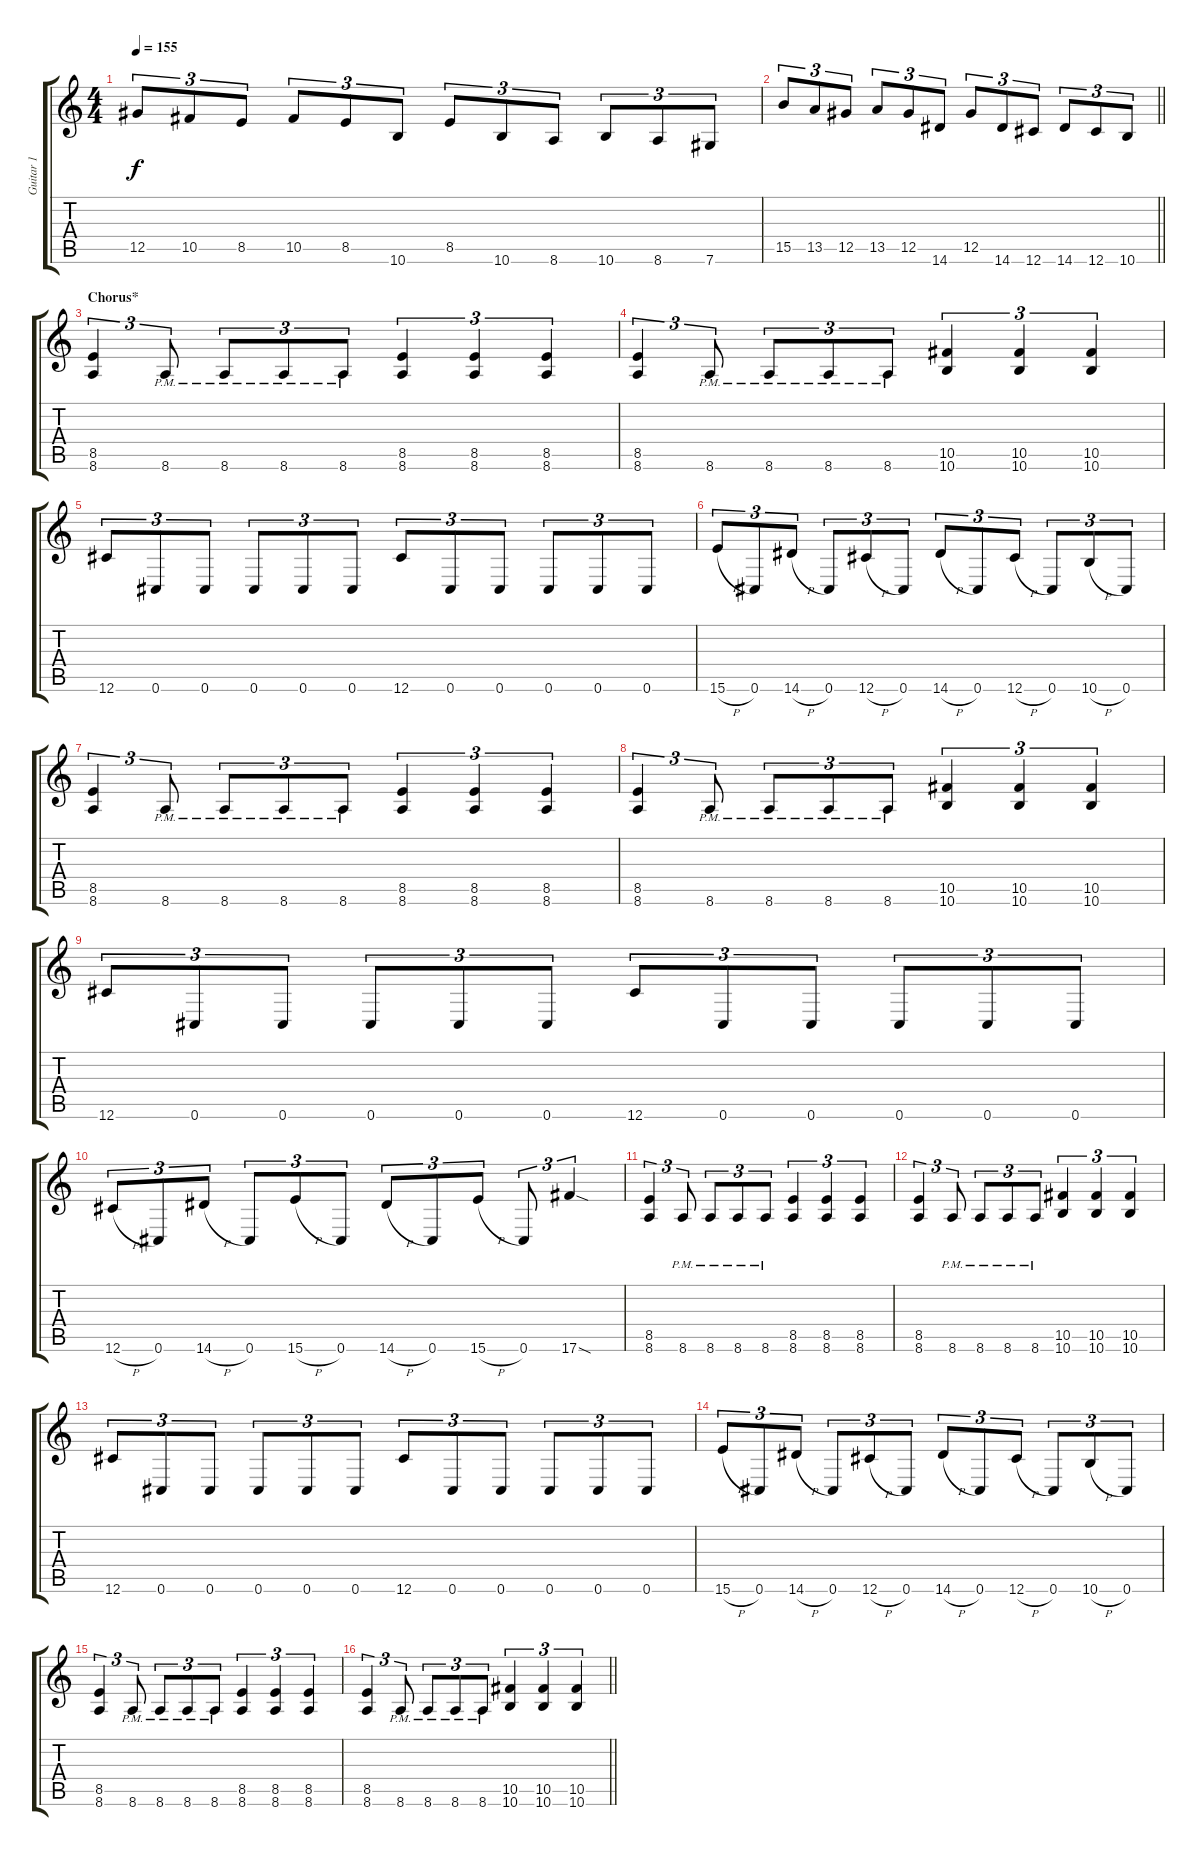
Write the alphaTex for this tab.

\track ("Guitar 1" "Guitar 1") {instrument distortionguitar}
\staff {score tabs}
\tuning (Eb4 Bb3 Gb3 Db3 Ab2 Db2) {hide}
\ts (4 4)
\tempo 155
\clef g2
\ks c
12.5.8{tu (3 2) dy f} 10.5.8{tu (3 2)} 8.5.8{tu (3 2)} 10.5.8{tu (3 2)} 8.5.8{tu (3 2)} 10.6.8{tu (3 2)} 8.5.8{tu (3 2)} 10.6.8{tu (3 2)} 8.6.8{tu (3 2)} 10.6.8{tu (3 2)} 8.6.8{tu (3 2)} 7.6.8{tu (3 2)} |
\barLineRight lightlight
15.5.8{tu (3 2)} 13.5.8{tu (3 2)} 12.5.8{tu (3 2)} 13.5.8{tu (3 2)} 12.5.8{tu (3 2)} 14.6.8{tu (3 2)} 12.5.8{tu (3 2)} 14.6.8{tu (3 2)} 12.6.8{tu (3 2)} 14.6.8{tu (3 2)} 12.6.8{tu (3 2)} 10.6.8{tu (3 2)} |
\section ("" "Chorus*")
(8.5 8.6).4{tu (3 2)} 8.6{pm}.8{tu (3 2)} 8.6{pm}.8{tu (3 2)} 8.6{pm}.8{tu (3 2)} 8.6{pm}.8{tu (3 2)} (8.5 8.6).4{tu (3 2)} (8.5 8.6).4{tu (3 2)} (8.5 8.6).4{tu (3 2)} |
(8.5 8.6).4{tu (3 2)} 8.6{pm}.8{tu (3 2)} 8.6{pm}.8{tu (3 2)} 8.6{pm}.8{tu (3 2)} 8.6{pm}.8{tu (3 2)} (10.5 10.6).4{tu (3 2)} (10.5 10.6).4{tu (3 2)} (10.5 10.6).4{tu (3 2)} |
12.6.8{tu (3 2)} 0.6.8{tu (3 2)} 0.6.8{tu (3 2)} 0.6.8{tu (3 2)} 0.6.8{tu (3 2)} 0.6.8{tu (3 2)} 12.6.8{tu (3 2)} 0.6.8{tu (3 2)} 0.6.8{tu (3 2)} 0.6.8{tu (3 2)} 0.6.8{tu (3 2)} 0.6.8{tu (3 2)} |
15.6{h}.8{tu (3 2)} 0.6.8{tu (3 2)} 14.6{h}.8{tu (3 2)} 0.6.8{tu (3 2)} 12.6{h}.8{tu (3 2)} 0.6.8{tu (3 2)} 14.6{h}.8{tu (3 2)} 0.6.8{tu (3 2)} 12.6{h}.8{tu (3 2)} 0.6.8{tu (3 2)} 10.6{h}.8{tu (3 2)} 0.6.8{tu (3 2)} |
(8.5 8.6).4{tu (3 2)} 8.6{pm}.8{tu (3 2)} 8.6{pm}.8{tu (3 2)} 8.6{pm}.8{tu (3 2)} 8.6{pm}.8{tu (3 2)} (8.5 8.6).4{tu (3 2)} (8.5 8.6).4{tu (3 2)} (8.5 8.6).4{tu (3 2)} |
(8.5 8.6).4{tu (3 2)} 8.6{pm}.8{tu (3 2)} 8.6{pm}.8{tu (3 2)} 8.6{pm}.8{tu (3 2)} 8.6{pm}.8{tu (3 2)} (10.5 10.6).4{tu (3 2)} (10.5 10.6).4{tu (3 2)} (10.5 10.6).4{tu (3 2)} |
12.6.8{tu (3 2)} 0.6.8{tu (3 2)} 0.6.8{tu (3 2)} 0.6.8{tu (3 2)} 0.6.8{tu (3 2)} 0.6.8{tu (3 2)} 12.6.8{tu (3 2)} 0.6.8{tu (3 2)} 0.6.8{tu (3 2)} 0.6.8{tu (3 2)} 0.6.8{tu (3 2)} 0.6.8{tu (3 2)} |
12.6{h}.8{tu (3 2)} 0.6.8{tu (3 2)} 14.6{h}.8{tu (3 2)} 0.6.8{tu (3 2)} 15.6{h}.8{tu (3 2)} 0.6.8{tu (3 2)} 14.6{h}.8{tu (3 2)} 0.6.8{tu (3 2)} 15.6{h}.8{tu (3 2)} 0.6.8{tu (3 2)} 17.6{sod}.4{tu (3 2)} |
(8.5 8.6).4{tu (3 2)} 8.6{pm}.8{tu (3 2)} 8.6{pm}.8{tu (3 2)} 8.6{pm}.8{tu (3 2)} 8.6{pm}.8{tu (3 2)} (8.5 8.6).4{tu (3 2)} (8.5 8.6).4{tu (3 2)} (8.5 8.6).4{tu (3 2)} |
(8.5 8.6).4{tu (3 2)} 8.6{pm}.8{tu (3 2)} 8.6{pm}.8{tu (3 2)} 8.6{pm}.8{tu (3 2)} 8.6{pm}.8{tu (3 2)} (10.5 10.6).4{tu (3 2)} (10.5 10.6).4{tu (3 2)} (10.5 10.6).4{tu (3 2)} |
12.6.8{tu (3 2)} 0.6.8{tu (3 2)} 0.6.8{tu (3 2)} 0.6.8{tu (3 2)} 0.6.8{tu (3 2)} 0.6.8{tu (3 2)} 12.6.8{tu (3 2)} 0.6.8{tu (3 2)} 0.6.8{tu (3 2)} 0.6.8{tu (3 2)} 0.6.8{tu (3 2)} 0.6.8{tu (3 2)} |
15.6{h}.8{tu (3 2)} 0.6.8{tu (3 2)} 14.6{h}.8{tu (3 2)} 0.6.8{tu (3 2)} 12.6{h}.8{tu (3 2)} 0.6.8{tu (3 2)} 14.6{h}.8{tu (3 2)} 0.6.8{tu (3 2)} 12.6{h}.8{tu (3 2)} 0.6.8{tu (3 2)} 10.6{h}.8{tu (3 2)} 0.6.8{tu (3 2)} |
(8.5 8.6).4{tu (3 2)} 8.6{pm}.8{tu (3 2)} 8.6{pm}.8{tu (3 2)} 8.6{pm}.8{tu (3 2)} 8.6{pm}.8{tu (3 2)} (8.5 8.6).4{tu (3 2)} (8.5 8.6).4{tu (3 2)} (8.5 8.6).4{tu (3 2)} |
\barLineRight lightlight
(8.5 8.6).4{tu (3 2)} 8.6{pm}.8{tu (3 2)} 8.6{pm}.8{tu (3 2)} 8.6{pm}.8{tu (3 2)} 8.6{pm}.8{tu (3 2)} (10.5 10.6).4{tu (3 2)} (10.5 10.6).4{tu (3 2)} (10.5 10.6).4{tu (3 2)}
